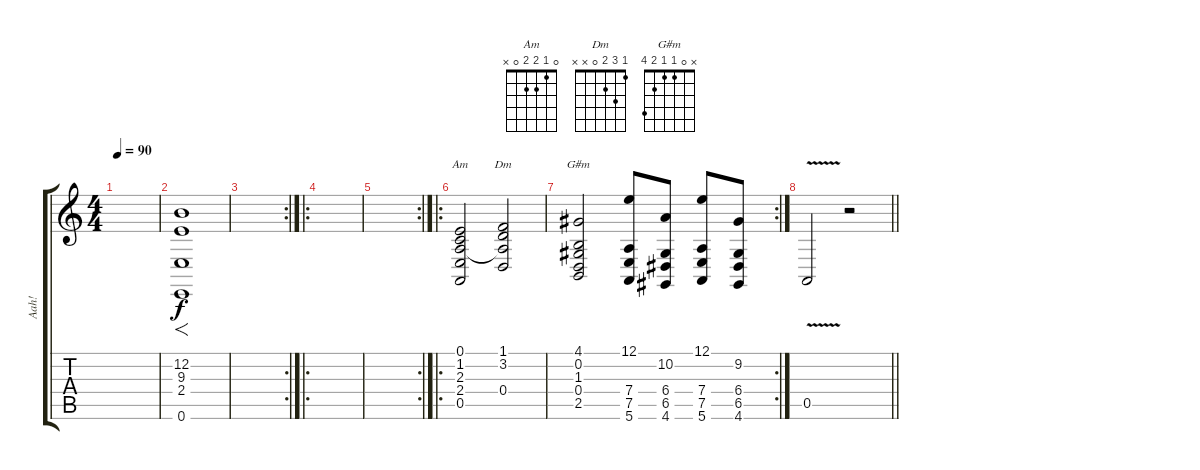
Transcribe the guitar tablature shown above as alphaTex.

\track ("Aah!" "Aah!") {instrument choiraahs}
\staff {score tabs}
\tuning (E4 B3 G3 D3 A2 E2) {hide}
\chord ("Am" 0 1 2 2 0 x)
\chord ("Dm" 1 3 2 0 x x)
\chord ("G#m" x 0 1 1 2 4)
\ts (4 4)
\tempo 90
\clef g2
\ks c
|
(12.2 9.3 2.4 0.6).1{f} |
\rc 2
|
\ro
|
\rc 2
|
\ro
(0.1 1.2 2.3 2.4 0.5).2{ch "Am"} (1.1 3.2 2.3{t} 0.4).2{ch "Dm"} |
\rc 2
(4.1 0.2 1.3 0.4 2.5).2{ch "G#m"} (12.1 7.4 7.5 5.6).8 (10.2 6.4 6.5 4.6).8 (12.1 7.4 7.5 5.6).8 (9.2 6.4 6.5 4.6).8 |
\barLineRight lightlight
0.5{v}.2 r.2
